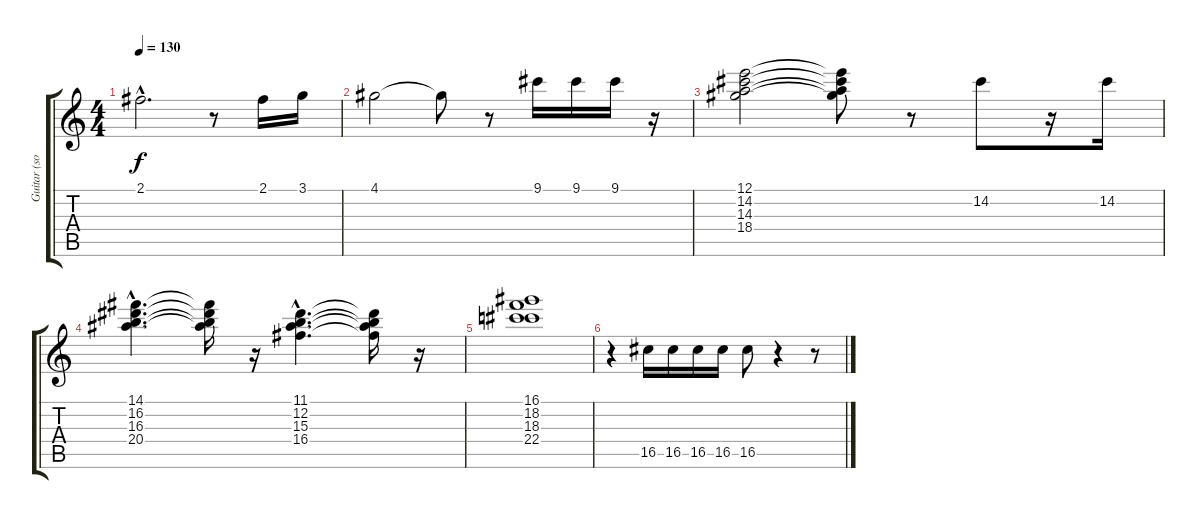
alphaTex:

\track ("Guitar (solo)" "Guitar (so") {instrument distortionguitar}
\staff {score tabs}
\tuning (E4 B3 G3 D3 A2 E2) {hide}
\ts (4 4)
\tempo 130
\clef g2
\ks c
2.1{hac}.2{d dy f} r.8 2.1.16 3.1.16 |
4.1.2 4.1{t}.8 r.8 9.1.16 9.1.16 9.1.16 r.16 |
(12.1 14.2 14.3 18.4).2 (12.1{t} 14.2{t} 14.3{t} 18.4{t}).8 r.8 14.2.8 r.16 14.2.16 |
(14.1{hac} 16.2{hac} 16.3{hac} 20.4{hac}).4{d} (14.1{t} 16.2{t} 16.3{t} 20.4{t}).16 r.16 (11.1{hac} 12.2{hac} 15.3{hac} 16.4{hac}).4{d} (11.1{t} 12.2{t} 15.3{t} 16.4{t}).16 r.16 |
(16.1 18.2 18.3 22.4).1 |
r.4 16.5.16 16.5.16 16.5.16 16.5.16 16.5.8 r.4 r.8
